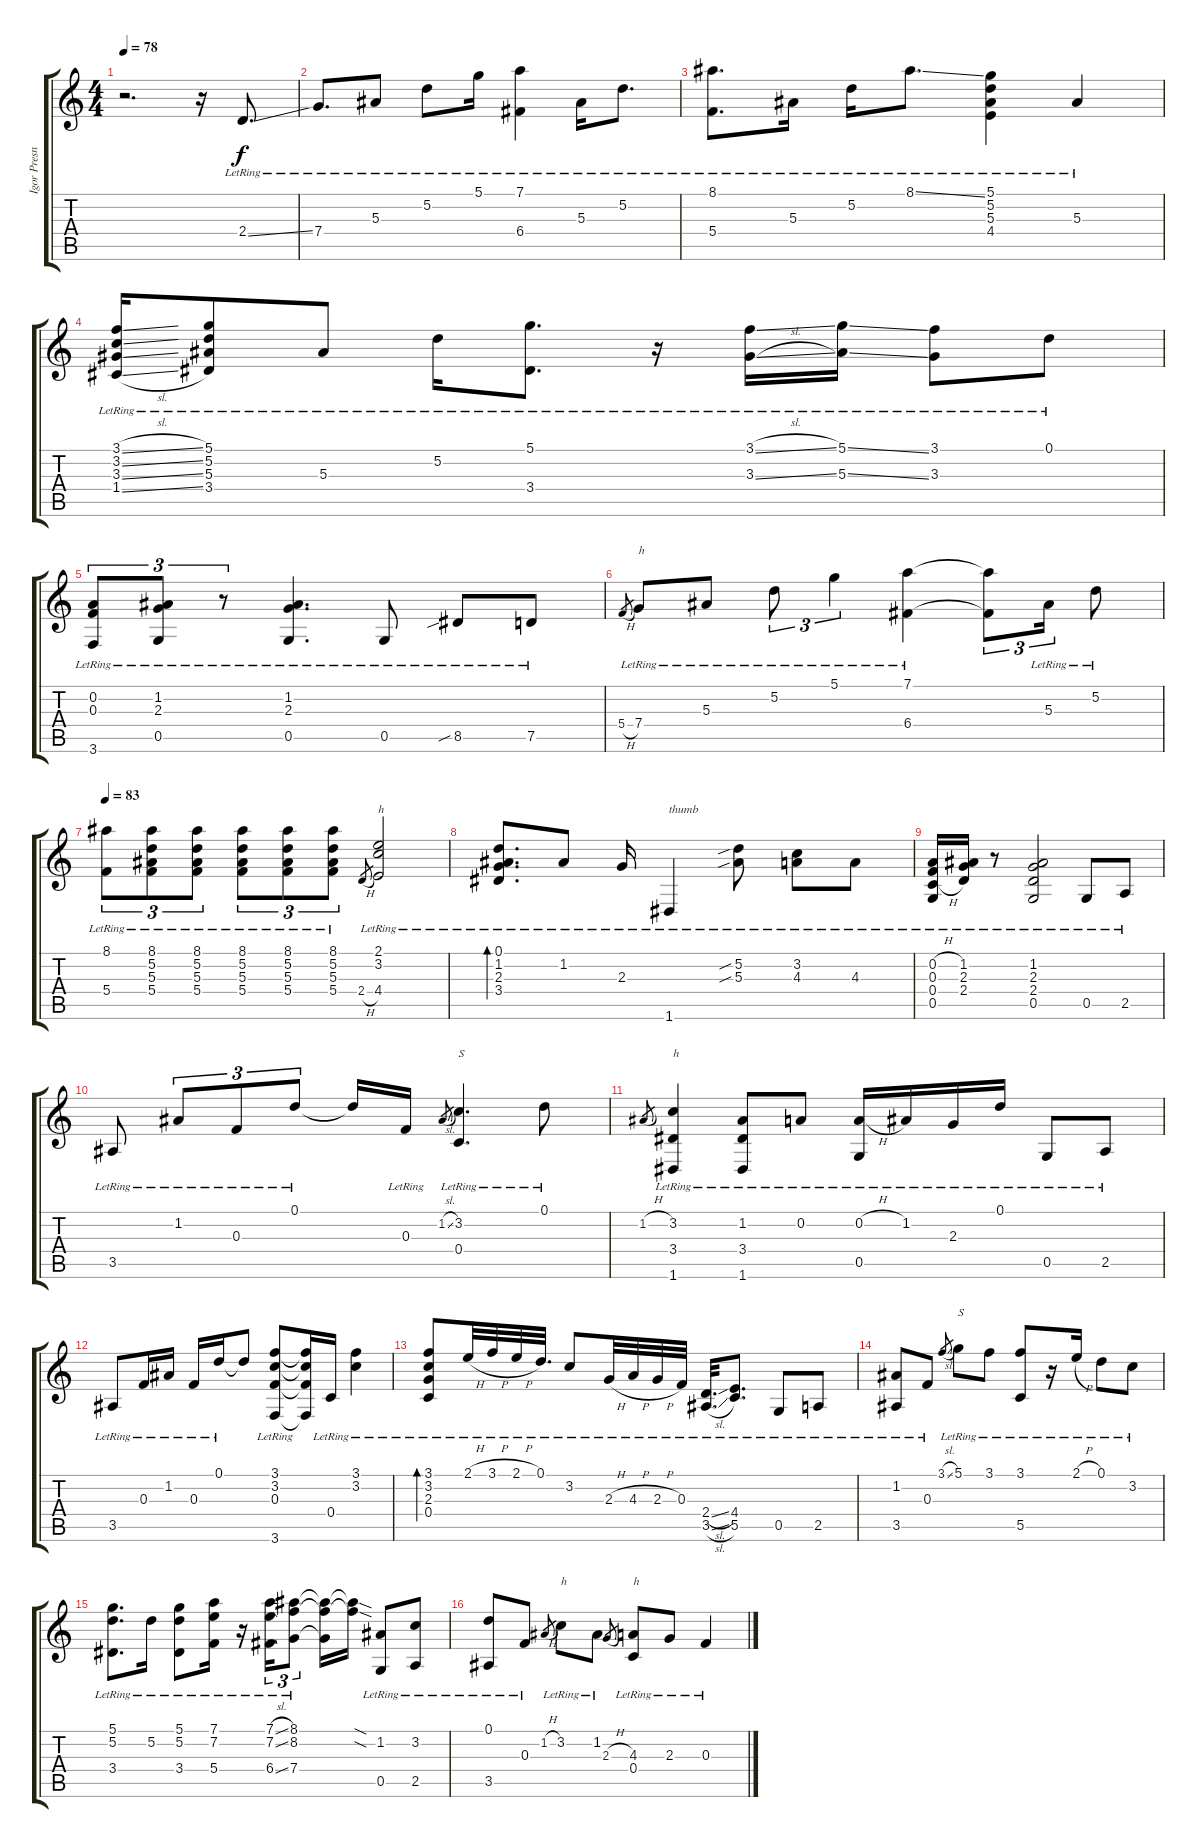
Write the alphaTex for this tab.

\track ("Igor Presnyakov" "Igor Presn") {instrument acousticguitarnylon}
\staff {score tabs}
\tuning (D4 A3 F3 C3 G2 D2) {hide}
\ts (4 4)
\tempo 78
\clef g2
\ks c
r.2{d dy f instrument acousticguitarnylon} r.16 2.4{ss lr}.8{d} |
7.4{lr}.8{d} 5.3{lr}.8 5.2{lr}.8 5.1{lr}.16 (7.1{lr} 6.4{lr}).4 5.3{lr}.16 5.2{lr}.8{d} |
(8.1{lr} 5.4{lr}).8{d} 5.3{lr}.16 5.2{lr}.16 8.1{ss lr}.8{d} (5.1{lr} 5.2{lr} 5.3{lr} 4.4{lr}).4 5.3{lr}.4 |
(3.1{sl lr} 3.2{sl lr} 3.3{sl lr} 1.4{sl lr}).16 (5.1{lr} 5.2{lr} 5.3{lr} 3.4{lr}).8 5.3{lr}.8 5.2{lr}.16 (5.1{lr} 3.4).8{d} r.16 (3.1{sl lr} 3.3{sl lr}).16 (5.1{ss lr} 5.3{ss lr}).16 (3.1{lr} 3.3{lr}).8 0.1{lr}.8 |
(0.2{lr} 0.3{lr} 3.6{lr}).8{tu (3 2)} (1.2{lr} 2.3{lr} 0.5{lr}).8{tu (3 2)} r.8{tu (3 2)} (1.2{lr} 2.3{lr} 0.5{lr}).4{d} 0.5{lr}.8 8.5{sib lr}.8 7.5{lr}.8 |
5.4{h}.8{gr} 7.4{lr}.8{txt "h"} 5.3{lr}.8 5.2{lr}.8{tu (3 2)} 5.1{lr}.4{tu (3 2)} (7.1{lr} 6.4{lr}).4 (7.1{t} 6.4{t}).8{tu (3 2)} 5.3{lr}.16{tu (3 2)} 5.2{lr}.8 |
\tempo 83
(8.1{lr} 5.4{lr}).8{tu (3 2)} (8.1{lr} 5.2{lr} 5.3{lr} 5.4{lr}).8{tu (3 2)} (8.1{lr} 5.2{lr} 5.3{lr} 5.4{lr}).8{tu (3 2)} (8.1{lr} 5.2{lr} 5.3{lr} 5.4{lr}).8{tu (3 2)} (8.1{lr} 5.2{lr} 5.3{lr} 5.4{lr}).8{tu (3 2)} (8.1{lr} 5.2{lr} 5.3 5.4{lr}).8{tu (3 2)} 2.4{h}.8{gr} (2.1{lr} 3.2{lr} 4.4{lr}).2{txt "h"} |
(0.1{lr} 1.2{lr} 2.3{lr} 3.4{lr}).8{d bd 120} 1.2{lr}.8 2.3{lr}.16 1.6{lr}.4{txt "thumb"} (5.2{sib lr} 5.3{sib lr}).8 (3.2{lr} 4.3{lr}).8 4.3{lr}.8 |
(0.2{h lr} 0.3{h lr} 0.4{h lr} 0.5{lr}).16 (1.2{lr} 2.3{lr} 2.4{lr}).16 r.8 (1.2{lr} 2.3{lr} 2.4{lr} 0.5{lr}).2 0.5{lr}.8 2.5{lr}.8 |
3.5{lr}.8 1.2{lr}.8{tu (3 2)} 0.3{lr}.8{tu (3 2)} 0.1{lr}.8{tu (3 2)} 0.1{t}.16 0.3{lr}.16 1.2{sl}.8{gr} (3.2{lr} 0.4{lr}).4{d txt "S"} 0.1{lr}.8 |
1.2{h}.8{gr} (3.2{lr} 3.4{lr} 1.6{lr}).4{txt "h"} (1.2{lr} 3.4{lr} 1.6{lr}).8 0.2{lr}.8 (0.2{h lr} 0.5{lr}).16 1.2{lr}.16 2.3{lr}.16 0.1{lr}.16 0.5{lr}.8 2.5{lr}.8 |
3.5{lr}.8 0.3{lr}.16 1.2{lr}.16 0.3{lr}.16 0.1{lr}.16 0.1{t}.8 (3.1{lr} 3.2{lr} 0.3{lr} 3.6{lr}).8 (3.1{t} 3.2{t} 0.3{t} 3.6{t}).16 0.4{lr}.16 (3.1{lr} 3.2{lr}).4 |
(3.1{lr} 3.2{lr} 2.3{lr} 0.4{lr}).8{bd 30} 2.1{h lr}.32 3.1{h lr}.32 2.1{h lr}.32 0.1{lr}.32{d} 3.2{lr}.8 2.3{h lr}.32 4.3{h lr}.32 2.3{h lr}.32 0.3{lr}.32 (2.4{sl lr} 3.5{sl lr}).32{d} (4.4{lr} 5.5{lr}).8{d} 0.5{lr}.8 2.5{lr}.8 |
(1.2{lr} 3.5{lr}).8 0.3{lr}.8 3.1{sl}.8{gr} 5.1{lr}.8{txt "S"} 3.1{lr}.8 (3.1{lr} 5.5{lr}).8 r.16 2.1{h lr}.16 0.1{lr}.8 3.2{lr}.8 |
(5.1{lr} 5.2{lr} 3.4{lr}).8{d} 5.2{lr}.16 (5.1{lr} 5.2{lr} 3.4{lr}).8 (7.1{lr} 7.2{lr} 5.4{lr}).16 r.16 (7.1{sl lr} 7.2{sl lr} 6.4{sl lr}).16{tu (3 2)} (8.1{lr} 8.2{lr} 7.4{lr}).8{tu (3 2)} (8.1{t} 8.2{t} 7.4{t}).16 (8.1{sod t} 8.2{sod t}).16 (1.2{lr} 0.5{lr}).8 (3.2{lr} 2.5{lr}).8 |
(0.1{lr} 3.5{lr}).8 0.3{lr}.8 1.2{h}.8{gr} 3.2{lr}.8{txt "h"} 1.2{lr}.8 2.3{h}.8{gr} (4.3{lr} 0.4{lr}).8{txt "h"} 2.3{lr}.8 0.3{lr}.4
